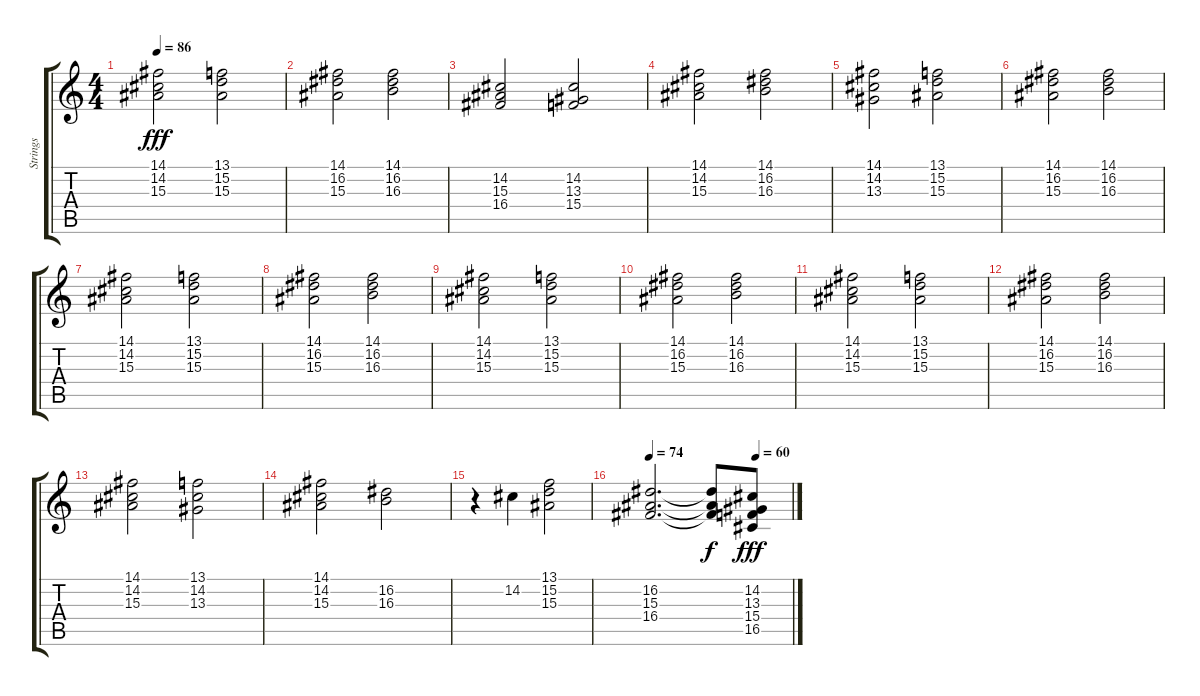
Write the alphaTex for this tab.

\track ("Strings" "Strings") {instrument stringensemble2}
\staff {score tabs}
\tuning (E4 B3 G3 D3 A2 E2) {hide}
\ts (4 4)
\tempo 86
\clef g2
\ks c
(14.1 14.2 15.3).2{dy fff} (13.1 15.2 15.3).2 |
(14.1 16.2 15.3).2 (14.1 16.2 16.3).2 |
(14.2 15.3 16.4).2 (14.2 13.3 15.4).2 |
(14.1 14.2 15.3).2 (14.1 16.2 16.3).2 |
(14.1 14.2 13.3).2 (13.1 15.2 15.3).2{volume 9} |
(14.1 16.2 15.3).2{volume 10} (14.1 16.2 16.3).2{volume 11} |
(14.1 14.2 15.3).2{volume 10} (13.1 15.2 15.3).2 |
(14.1 16.2 15.3).2 (14.1 16.2 16.3).2 |
(14.1 14.2 15.3).2 (13.1 15.2 15.3).2 |
(14.1 16.2 15.3).2 (14.1 16.2 16.3).2 |
(14.1 14.2 15.3).2 (13.1 15.2 15.3).2 |
(14.1 16.2 15.3).2 (14.1 16.2 16.3).2 |
(14.1 14.2 15.3).2 (13.1 14.2 13.3).2 |
(14.1 14.2 15.3).2 (16.2 16.3).2 |
r.4 14.2.4 (13.1 15.2 15.3).2 |
\tempo 74
\tempo (60 0.75)
(16.2 15.3 16.4).2{d} (16.2{t} 15.3{t} 16.4{t}).8{dy f} (14.2 13.3 15.4 16.5).8{dy fff}
